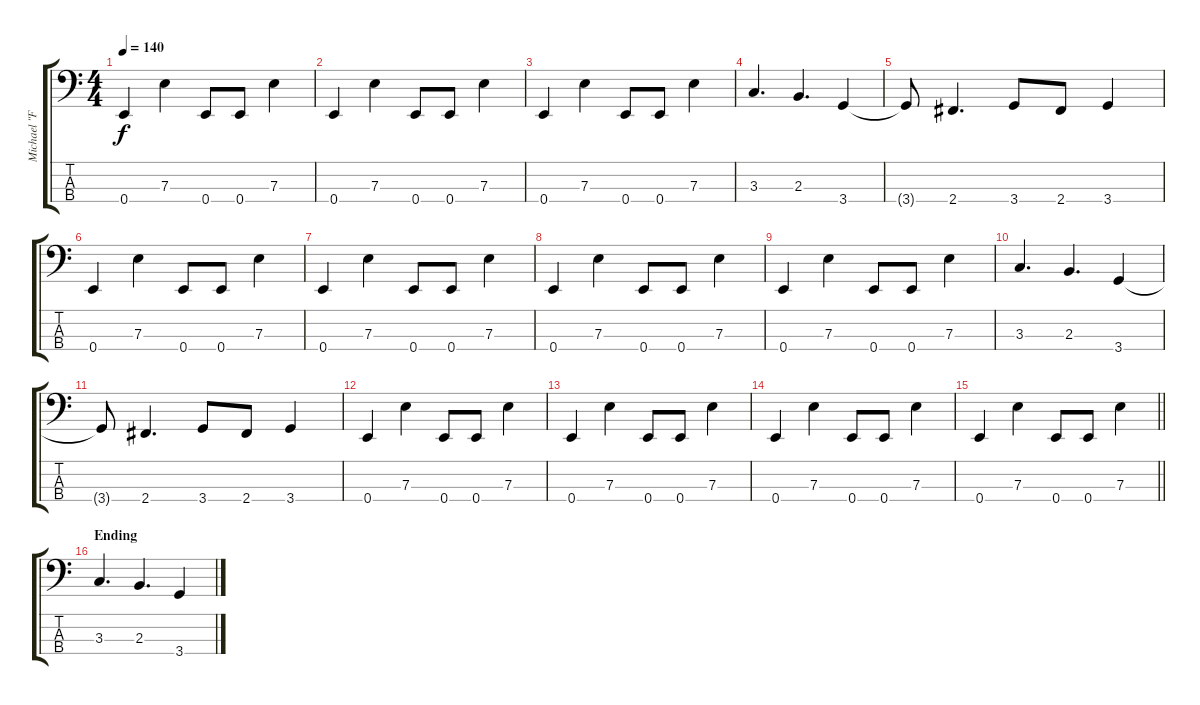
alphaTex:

\track ("Michael \"Flint\" Vujea" "Michael \"F") {instrument electricbassfinger}
\staff {score tabs}
\tuning (G2 D2 A1 E1) {hide}
\ts (4 4)
\tempo 140
\clef f4
\ks c
0.4.4{dy f} 7.3.4 0.4.8 0.4.8 7.3.4 |
0.4.4 7.3.4 0.4.8 0.4.8 7.3.4 |
0.4.4 7.3.4 0.4.8 0.4.8 7.3.4 |
3.3.4{d} 2.3.4{d} 3.4.4 |
3.4{t}.8 2.4.4{d} 3.4.8 2.4.8 3.4.4 |
0.4.4 7.3.4 0.4.8 0.4.8 7.3.4 |
0.4.4 7.3.4 0.4.8 0.4.8 7.3.4 |
0.4.4 7.3.4 0.4.8 0.4.8 7.3.4 |
0.4.4 7.3.4 0.4.8 0.4.8 7.3.4 |
3.3.4{d} 2.3.4{d} 3.4.4 |
3.4{t}.8 2.4.4{d} 3.4.8 2.4.8 3.4.4 |
0.4.4 7.3.4 0.4.8 0.4.8 7.3.4 |
0.4.4 7.3.4 0.4.8 0.4.8 7.3.4 |
0.4.4 7.3.4 0.4.8 0.4.8 7.3.4 |
\barLineRight lightlight
0.4.4 7.3.4 0.4.8 0.4.8 7.3.4 |
\section ("" "Ending")
3.3.4{d} 2.3.4{d} 3.4.4
